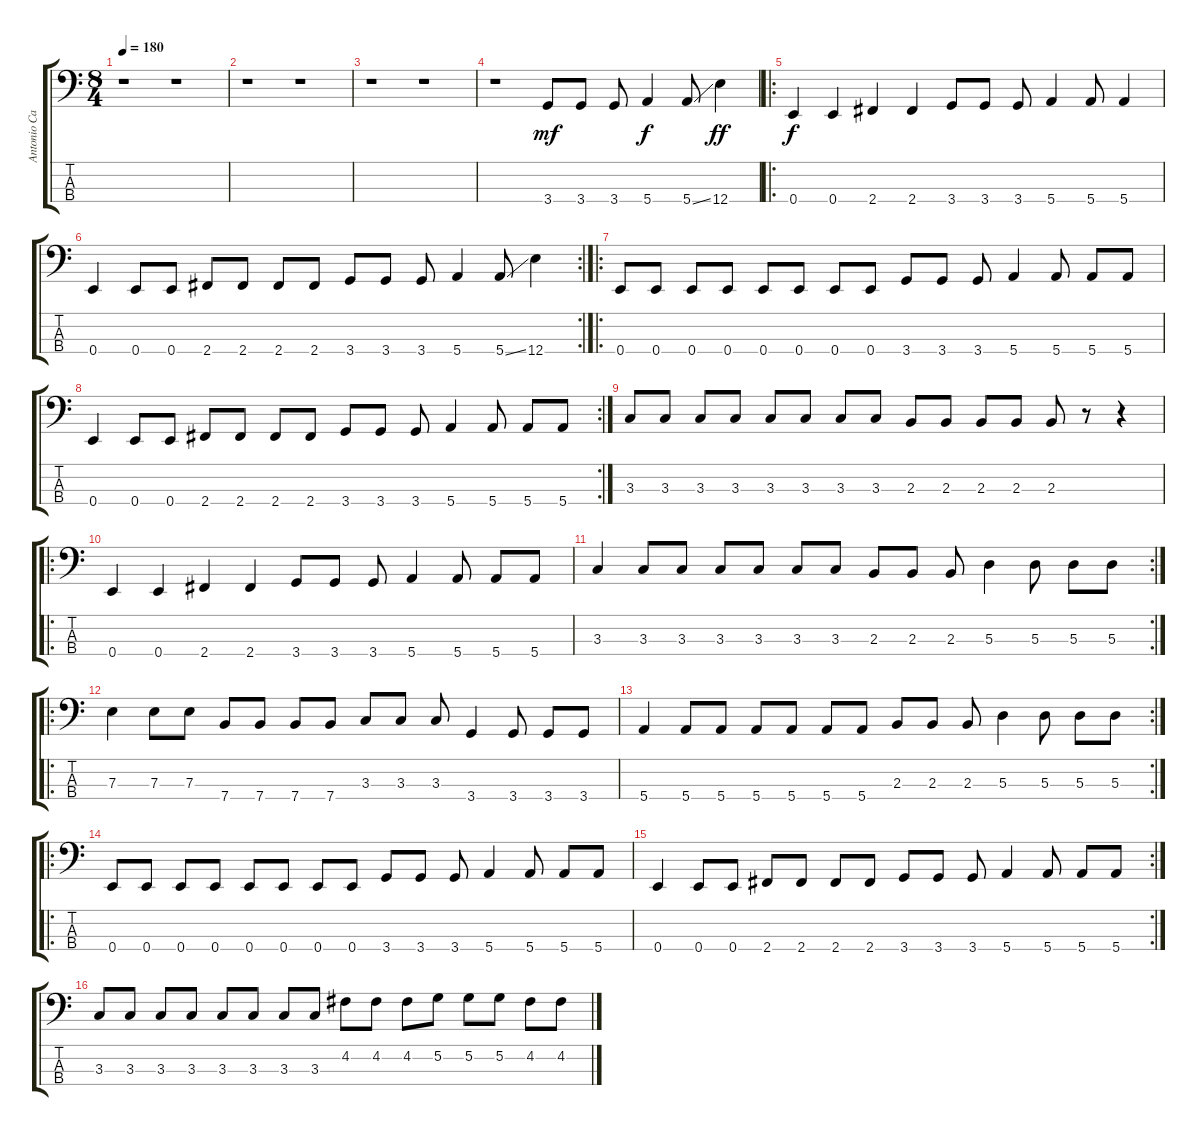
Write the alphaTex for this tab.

\track ("Antonio Carraro" "Antonio Ca") {instrument electricbasspick}
\staff {score tabs}
\tuning (G2 D2 A1 E1) {hide}
\ts (8 4)
\tempo 180
\clef f4
\ks c
r.1{dy mf instrument electricbasspick} r.1 |
r.1 r.1 |
r.1 r.1 |
r.1 3.4.8 3.4.8 3.4.8 5.4.4{dy f} 5.4{ss}.8 12.4.4{dy ff} |
\ro
0.4.4{dy f} 0.4.4 2.4.4 2.4.4 3.4.8 3.4.8 3.4.8 5.4.4 5.4.8 5.4.4 |
\rc 2
0.4.4 0.4.8 0.4.8 2.4.8 2.4.8 2.4.8 2.4.8 3.4.8 3.4.8 3.4.8 5.4.4 5.4{ss}.8 12.4.4 |
\ro
0.4.8 0.4.8 0.4.8 0.4.8 0.4.8 0.4.8 0.4.8 0.4.8 3.4.8 3.4.8 3.4.8 5.4.4 5.4.8 5.4.8 5.4.8 |
\rc 2
0.4.4 0.4.8 0.4.8 2.4.8 2.4.8 2.4.8 2.4.8 3.4.8 3.4.8 3.4.8 5.4.4 5.4.8 5.4.8 5.4.8 |
3.3.8 3.3.8 3.3.8 3.3.8 3.3.8 3.3.8 3.3.8 3.3.8 2.3.8 2.3.8 2.3.8 2.3.8 2.3.8 r.8 r.4 |
\ro
0.4.4 0.4.4 2.4.4 2.4.4 3.4.8 3.4.8 3.4.8 5.4.4 5.4.8 5.4.8 5.4.8 |
\rc 2
3.3.4 3.3.8 3.3.8 3.3.8 3.3.8 3.3.8 3.3.8 2.3.8 2.3.8 2.3.8 5.3.4 5.3.8 5.3.8 5.3.8 |
\ro
7.3.4 7.3.8 7.3.8 7.4.8 7.4.8 7.4.8 7.4.8 3.3.8 3.3.8 3.3.8 3.4.4 3.4.8 3.4.8 3.4.8 |
\rc 2
5.4.4 5.4.8 5.4.8 5.4.8 5.4.8 5.4.8 5.4.8 2.3.8 2.3.8 2.3.8 5.3.4 5.3.8 5.3.8 5.3.8 |
\ro
0.4.8 0.4.8 0.4.8 0.4.8 0.4.8 0.4.8 0.4.8 0.4.8 3.4.8 3.4.8 3.4.8 5.4.4 5.4.8 5.4.8 5.4.8 |
\rc 2
0.4.4 0.4.8 0.4.8 2.4.8 2.4.8 2.4.8 2.4.8 3.4.8 3.4.8 3.4.8 5.4.4 5.4.8 5.4.8 5.4.8 |
3.3.8 3.3.8 3.3.8 3.3.8 3.3.8 3.3.8 3.3.8 3.3.8 4.2.8 4.2.8 4.2.8 5.2.8 5.2.8 5.2.8 4.2.8 4.2.8
